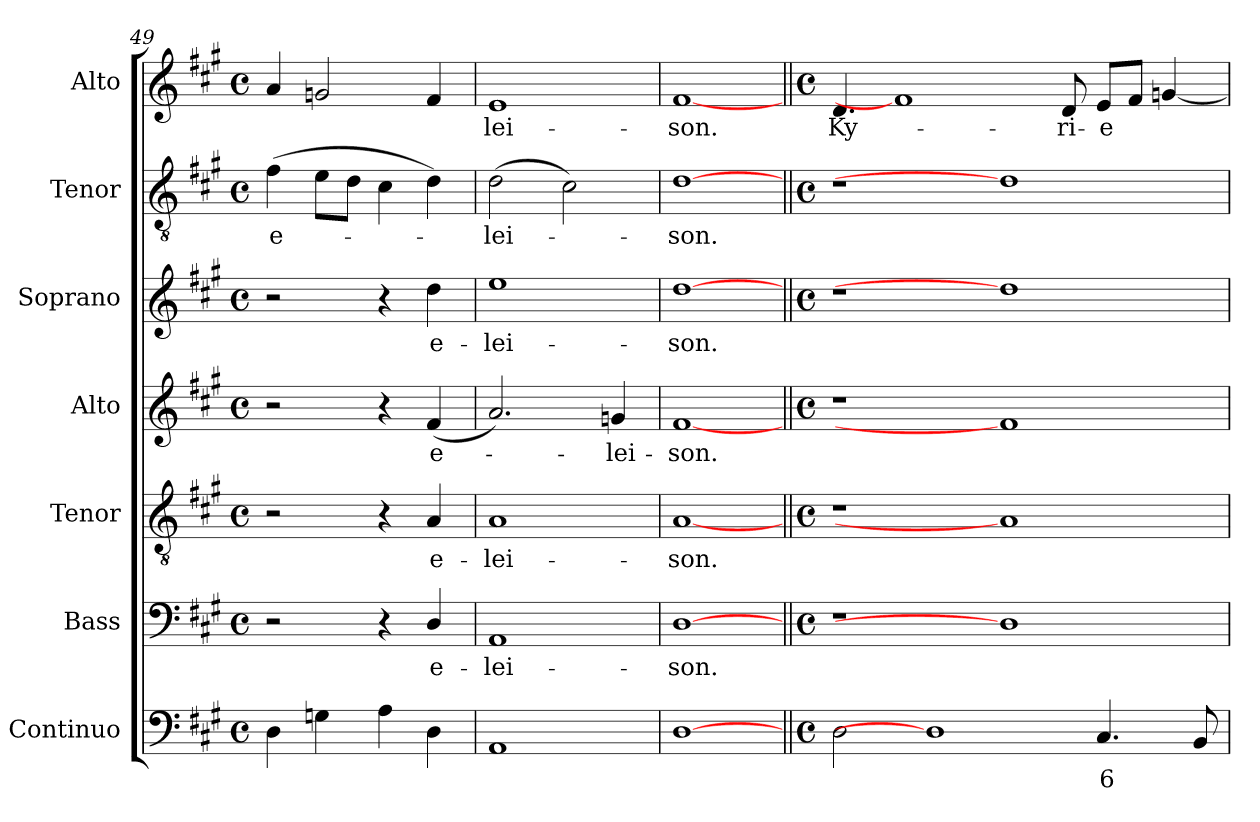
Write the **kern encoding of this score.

**kern	**text	**kern	**text	**kern	**text	**kern	**text	**kern	**text	**kern	**text	**kern	**text
*part7	*part7	*part6	*part6	*part5	*part5	*part4	*part4	*part3	*part3	*part2	*part2	*part1	*part1
*staff7	*staff7	*staff6	*staff6	*staff5	*staff5	*staff4	*staff4	*staff3	*staff3	*staff2	*staff2	*staff1	*staff1
*I"Continuo	*	*I"Bass	*	*I"Tenor	*	*I"Alto	*	*I"Soprano	*	*I"Tenor	*	*I"Alto	*
*I'Cont.	*	*I'B.	*	*I'T.	*	*I'A.	*	*I'S.	*	*I'T.	*	*I'A.	*
*clefF4	*	*clefF4	*	*clefGv2	*	*clefG2	*	*clefG2	*	*clefGv2	*	*clefG2	*
*	*	*	*	*ITrd7c12	*	*	*	*	*	*ITrd7c12	*	*	*
*k[f#c#g#]	*	*k[f#c#g#]	*	*k[f#c#g#]	*	*k[f#c#g#]	*	*k[f#c#g#]	*	*k[f#c#g#]	*	*k[f#c#g#]	*
*A:	*	*A:	*	*A:	*	*A:	*	*A:	*	*A:	*	*A:	*
*M4/4	*	*M4/4	*	*M4/4	*	*M4/4	*	*M4/4	*	*M4/4	*	*M4/4	*
*met(c)	*	*met(c)	*	*met(c)	*	*met(c)	*	*met(c)	*	*met(c)	*	*met(c)	*
=49	=49	=49	=49	=49	=49	=49	=49	=49	=49	=49	=49	=49	=49
!	!	!	!	!	!	!	!	!	!	!	!LO:LY:b:color=#000000	!	!
4Di\	.	2r	.	2r	.	2r	.	2r	.	(4F#i\	e-	4ai/	.
4Gni\	.	.	.	.	.	.	.	.	.	8Ei\L	.	2gni/	.
.	.	.	.	.	.	.	.	.	.	8Di\J	.	.	.
4Ai\	.	4r	.	4r	.	4r	.	4r	.	4C#i\	.	.	.
!	!	!	!LO:LY:b:color=#000000	!	!	!	!	!	!	!	!	!	!
!	!	!	!	!	!LO:LY:b:color=#000000	!	!	!	!	!	!	!	!
!	!	!	!	!	!	!	!LO:LY:b:color=#000000	!	!	!	!	!	!
!	!	!	!	!	!	!	!	!	!LO:LY:b:color=#000000	!	!	!	!
4Di\	.	4Di/	e-	4AAi/	e-	(4f#i/	e-	4ddi\	e-	4Di\)	.	4f#i/	.
=50	=50	=50	=50	=50	=50	=50	=50	=50	=50	=50	=50	=50	=50
!	!	!	!LO:LY:b:color=#000000	!	!	!	!	!	!	!	!	!	!
!	!	!	!	!	!LO:LY:b:color=#000000	!	!	!	!	!	!	!	!
!	!	!	!	!	!	!	!	!	!LO:LY:b:color=#000000	!	!	!	!
!	!	!	!	!	!	!	!	!	!	!	!LO:LY:b:color=#000000	!	!
!	!	!	!	!	!	!	!	!	!	!	!	!	!LO:LY:b:color=#000000
1AAi	.	1AAi	-lei-	1AAi	-lei-	2.ai/)	.	1eei	-lei-	(2Di\	-lei-	1ei	-lei-
.	.	.	.	.	.	.	.	.	.	2C#i\)	.	.	.
!	!	!	!	!	!	!	!LO:LY:b:color=#000000	!	!	!	!	!	!
.	.	.	.	.	.	4gni/	-lei-	.	.	.	.	.	.
=51	=51	=51	=51	=51	=51	=51	=51	=51	=51	=51	=51	=51	=51
!	!	!	!LO:LY:b:color=#000000	!	!	!	!	!	!	!	!	!	!
!	!	!	!	!	!LO:LY:b:color=#000000	!	!	!	!	!	!	!	!
!	!	!	!	!	!	!	!LO:LY:b:color=#000000	!	!	!	!	!	!
!	!	!	!	!	!	!	!	!	!LO:LY:b:color=#000000	!	!	!	!
!	!	!	!	!	!	!	!	!	!	!	!LO:LY:b:color=#000000	!	!
!	!	!	!	!	!	!	!	!	!	!	!	!	!LO:LY:b:color=#000000
[1Di	.	[1Di	-son.	[1AAi	-son.	[1f#i	-son.	[1ddi	-son.	[1Di	-son.	[1f#i	-son.
!!LO:LB:g=z
=52||	=52||	=52||	=52||	=52||	=52||	=52||	=52||	=52||	=52||	=52||	=52||	=52||	=52||
*M4/4	*	*M4/4	*	*M4/4	*	*M4/4	*	*M4/4	*	*M4/4	*	*M4/4	*
*met(c)	*	*met(c)	*	*met(c)	*	*met(c)	*	*met(c)	*	*met(c)	*	*met(c)	*
!	!	!	!	!	!	!	!	!	!	!	!	!	!LO:LY:b:color=#000000
2Di\	.	1r	.	1r	.	1r	.	1r	.	1r	.	4.di/	Ky-
.	.	.	.	.	.	.	.	.	.	.	.	1f#i]	.
1Di]	.	.	.	.	.	.	.	.	.	.	.	.	.
.	.	1Di]	.	1AAi]	.	1f#i]	.	1ddi]	.	1Di]	.	.	.
!	!	!	!	!	!	!	!	!	!	!	!	!	!LO:LY:b:color=#000000
.	.	.	.	.	.	.	.	.	.	.	.	8di/	-ri-
!	!LO:LY:b:color=#000000	!	!	!	!	!	!	!	!	!	!	!	!
!	!	!	!	!	!	!	!	!	!	!	!	!	!LO:LY:b:color=#000000
4.C#i/	6	.	.	.	.	.	.	.	.	.	.	8ei/L	-e
.	.	.	.	.	.	.	.	.	.	.	.	8f#i/J	.
.	.	.	.	.	.	.	.	.	.	.	.	[4gni/	.
8BBi/	.	.	.	.	.	.	.	.	.	.	.	.	.
=	=	=	=	=	=	=	=	=	=	=	=	=	=
*-	*-	*-	*-	*-	*-	*-	*-	*-	*-	*-	*-	*-	*-
